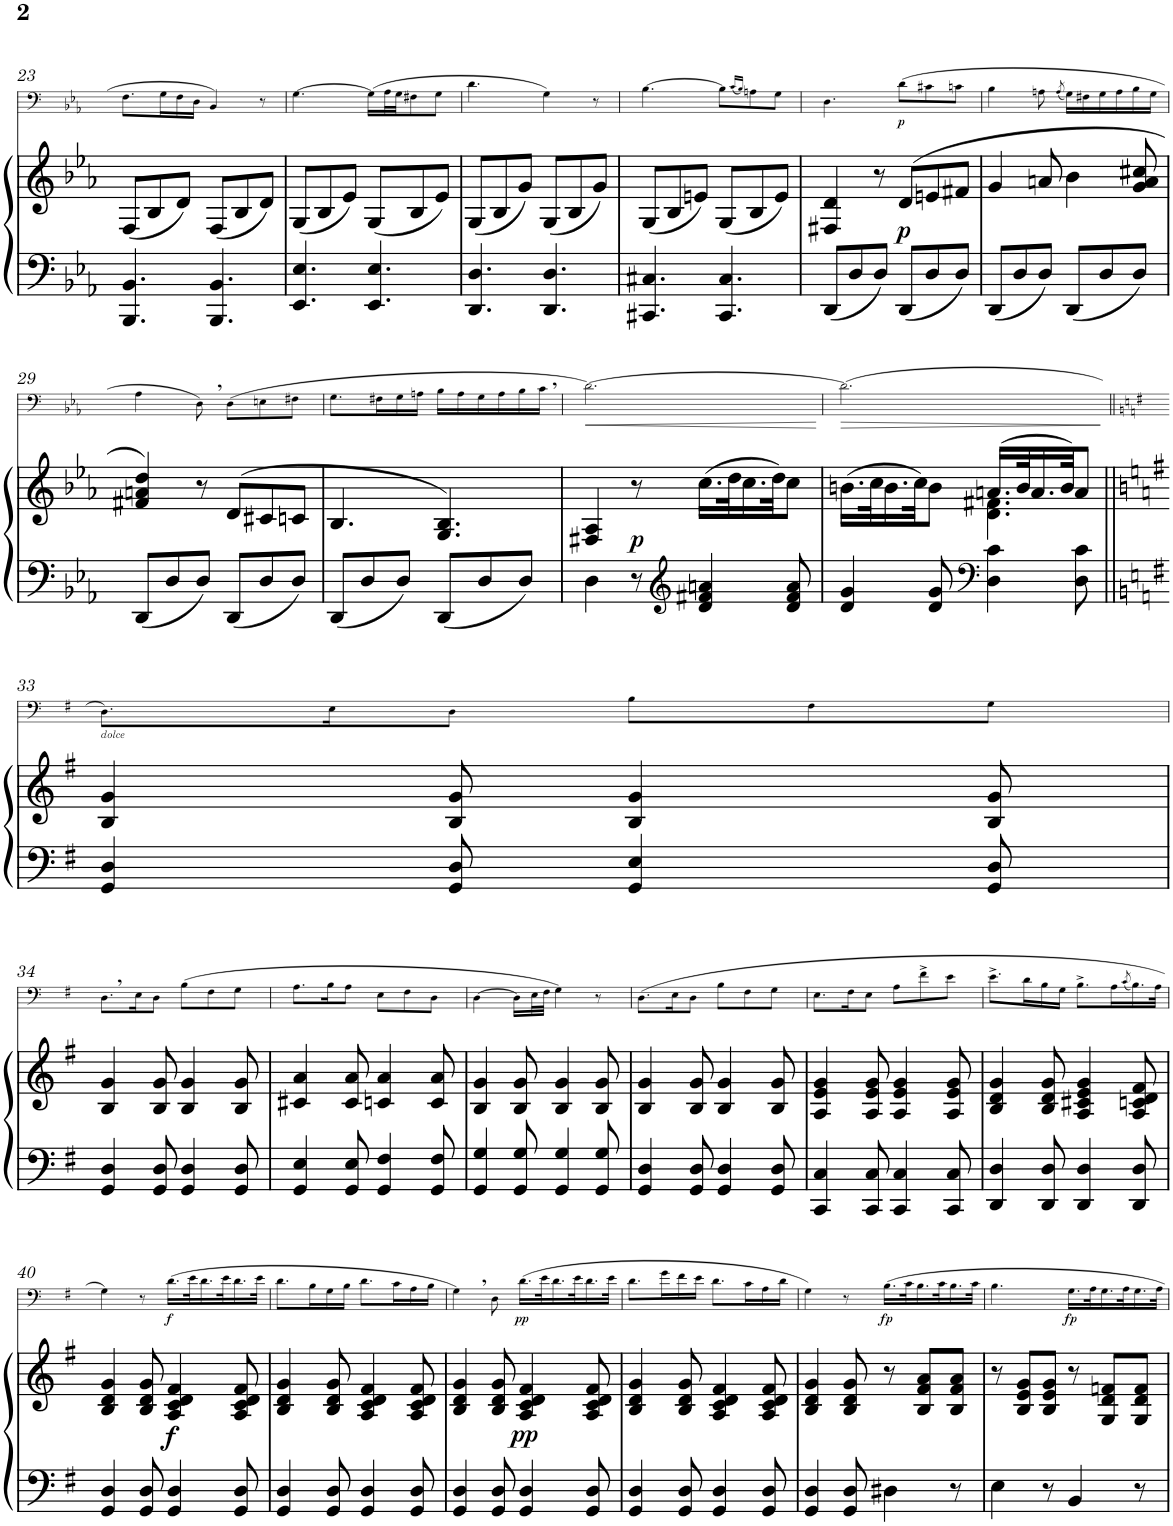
**kern	**kern	**dynam	**kern	**dynam
*part2	*part2	*part2	*part1	*part1
*staff3	*staff2	*staff2/3	*staff1	*staff1
*I"Piano	*	*	*I"Trombone	*
*I'Pno	*	*	*I'Trb	*
!!LO:PB:g=z
*clefF4	*clefG2	*	*clefF4	*
*k[b-e-a-]	*k[b-e-a-]	*	*k[b-e-a-]	*
*M6/8	*M6/8	*	*M6/8	*
=23	=23	=23	=23	=23
4.BBB-/ 4.BB-/	(8F/L	.	8.F\L	.
.	8B-/	.	.	.
.	.	.	16G\L	.
.	8d/J)	.	16F\	.
.	.	.	16D\JJ	.
4.BBB-/ 4.BB-/	(8F/L	.	4BB-/	.
.	8B-/	.	.	.
.	8d/J)	.	8r	.
=24	=24	=24	=24	=24
4.EE-/ 4.E-/	(8G/L	.	[4.G\	.
.	8B-/	.	.	.
.	8e-/J)	.	.	.
4.EE-/ 4.E-/	(8G/L	.	(16G\LL]	.
.	.	.	32A-\L	.
.	.	.	32G\JJ	.
.	8B-/	.	8F#X\	.
.	8e-/J)	.	8G\J	.
=25	=25	=25	=25	=25
4.DD/ 4.D/	(8G/L	.	4.d\	.
.	8B-/	.	.	.
.	8g/J)	.	.	.
4.DD/ 4.D/	(8G/L	.	4G\)	.
.	8B-/	.	.	.
.	8g/J)	.	8r	.
=26	=26	=26	=26	=26
4.CC#X/ 4.C#X/	(8G/L	.	[4.B-\	.
.	8B-/	.	.	.
.	8en/J)	.	.	.
4.CC#/ 4.C#/	(8G/L	.	8B-\L]	.
.	.	.	(16qc/LL	.
.	.	.	16qB-/JJ)	.
.	8B-/	.	8An\	.
.	8e/J)	.	8G\J	.
=27	=27	=27	=27	=27
8DD/L	4F#X/ 4d/	.	4.D\	.
8D/	.	.	.	.
8D/J	8r	.	.	.
!	!	!LO:DY:b	!	!LO:DY:b
8DD/L	(8d/L	p	(8d\L	p
8D/	8en/	.	8c#X\	.
8D/J	8f#X/J	.	8cn\J	.
=28	=28	=28	=28	=28
8DD/L	4g/	.	4B-\	.
8D/	.	.	.	.
8D/J	8an/	.	8An\	.
.	.	.	(8qA/	.
8DD/L	4b-\	.	16G\LL)	.
.	.	.	16F#X\	.
8D/	.	.	16G\	.
.	.	.	16A\	.
8D/J	8g/ 8a/ 8cc#X/	.	16B-\	.
.	.	.	16G\JJ	.
!!LO:LB:g=z
=29	=29	=29	=29	=29
8DD/L	4f#X/ 4an/ 4dd/)	.	4A-\	.
8D/	.	.	.	.
8D/J	8r	.	8D,\)	.
8DD/L	(>8d/L	.	(8D\L	.
8D/	8c#X/	.	8En\	.
8D/J	8cn/J	.	8F#X\J	.
=30	=30	=30	=30	=30
8DD/L	4.B-/	.	8.G\L	.
8D/	.	.	.	.
.	.	.	16F#X\L	.
8D/J	.	.	16G\	.
.	.	.	16An\JJ	.
8DD/L	4.G/ 4.B-/)	.	16B-\LL	.
.	.	.	16A\	.
8D/	.	.	16G\	.
.	.	.	16A\	.
8D/J	.	.	16B-\	.
.	.	.	16c,\JJ	.
=31	=31	=31	=31	=31
!	!	!	!	!LO:HP:b
4D\	4F#X/ 4A-/	.	[2.d\)	<
!	!	!LO:DY:b	!	!
8r	8r	p	.	.
*clefG2	*	*	*	*
4d/ 4f#X/ 4an/	(16.cc\LL	.	.	.
.	32dd\K	.	.	.
.	16.cc\	.	.	.
.	32dd\JK)	.	.	.
8d/ 8f#/ 8a/	8cc\J	.	.	.
.	.	.	.	[
=32	=32	=32	=32	=32
*	*^	*	*	*
!	!	!	!	!	!LO:HP:b
4d/ 4g/	(16.bn\LL	4.ryy	.	(2.d\]	>
.	32cc\K	.	.	.	.
.	16.b\	.	.	.	.
.	32cc\JK)	.	.	.	.
8d/ 8g/	8b\J	.	.	.	.
*clefF4	*	*	*	*	*
4D\ 4c\	(16.an/LL	4.d\ 4.f#X\	.	.	.
.	32b/K	.	.	.	.
.	16.a/	.	.	.	.
.	32b/JK)	.	.	.	.
8D\ 8c\	8a/J	.	.	.	.
*	*v	*v	*	*	*
.	.	.	.	]
!!LO:LB:g=z
=33||	=33||	=33||	=33||	=33||
*k[f#]	*k[f#]	*	*k[f#]	*
!	!	!	!LO:TX:b:i:t=dolce	!
4GG/ 4D/	4B/ 4g/	.	8.D\L)	.
.	.	.	16E\K	.
8GG/ 8D/	8B/ 8g/	.	8D\J	.
4GG/ 4E/	4B/ 4g/	.	8B\L	.
.	.	.	8F#\	.
8GG/ 8D/	8B/ 8g/	.	8G\J	.
!!LO:LB:g=z
=34	=34	=34	=34	=34
4GG/ 4D/	4B/ 4g/	.	8.D,\L	.
.	.	.	16E\K	.
8GG/ 8D/	8B/ 8g/	.	8D\J	.
4GG/ 4D/	4B/ 4g/	.	(8B\L	.
.	.	.	8F#\	.
8GG/ 8D/	8B/ 8g/	.	8G\J	.
=35	=35	=35	=35	=35
4GG/ 4E/	4c#X/ 4a/	.	8.A\L	.
.	.	.	16B\K	.
8GG/ 8E/	8c#/ 8a/	.	8A\J	.
4GG/ 4F#/	4cn/ 4a/	.	8E\L	.
.	.	.	8F#\	.
8GG/ 8F#/	8c/ 8a/	.	8D\J	.
=36	=36	=36	=36	=36
4GG/ 4G/	4B/ 4g/	.	[4D\	.
8GG/ 8G/	8B/ 8g/	.	16D\LL]	.
.	.	.	32E\L	.
.	.	.	32F#\JJJ	.
4GG/ 4G/	4B/ 4g/	.	4G\)	.
8GG/ 8G/	8B/ 8g/	.	8r	.
=37	=37	=37	=37	=37
4GG/ 4D/	4B/ 4g/	.	(8.D\L	.
.	.	.	16E\K	.
8GG/ 8D/	8B/ 8g/	.	8D\J	.
4GG/ 4D/	4B/ 4g/	.	8B\L	.
.	.	.	8F#\	.
8GG/ 8D/	8B/ 8g/	.	8G\J	.
=38	=38	=38	=38	=38
4CC/ 4C/	4A/ 4e/ 4g/	.	8.E\L	.
.	.	.	16F#\K	.
8CC/ 8C/	8A/ 8e/ 8g/	.	8E\J	.
4CC/ 4C/	4A/ 4e/ 4g/	.	8A\L	.
.	.	.	8f#^\	.
8CC/ 8C/	8A/ 8e/ 8g/	.	8e\J	.
=39	=39	=39	=39	=39
4DD/ 4D/	4B/ 4d/ 4g/	.	8.e^\L	.
.	.	.	16d\L	.
8DD/ 8D/	8B/ 8d/ 8g/	.	16B\	.
.	.	.	16G\JJ	.
4DD/ 4D/	4A/ 4c#X/ 4e/ 4g/	.	8.B^\L	.
.	.	.	16A\L	.
.	.	.	(8qc/	.
8DD/ 8D/	8A/ 8cn/ 8d/ 8f#/	.	16.B\)	.
.	.	.	32A\JJk	.
!!LO:LB:g=z
=40	=40	=40	=40	=40
4GG/ 4D/	4B/ 4d/ 4g/	.	4G\)	.
8GG/ 8D/	8B/ 8d/ 8g/	.	8r	.
!	!	!LO:DY:b	!	!LO:DY:b
4GG/ 4D/	4A/ 4c/ 4d/ 4f#/	f	(16.d\LL	f
.	.	.	32e\K	.
.	.	.	16.d\	.
.	.	.	32e\K	.
8GG/ 8D/	8A/ 8c/ 8d/ 8f#/	.	16.d\	.
.	.	.	32e\JJk	.
=41	=41	=41	=41	=41
4GG/ 4D/	4B/ 4d/ 4g/	.	8.d\L	.
.	.	.	16B\L	.
8GG/ 8D/	8B/ 8d/ 8g/	.	16G\	.
.	.	.	16B\JJ	.
4GG/ 4D/	4A/ 4c/ 4d/ 4f#/	.	8.d\L	.
.	.	.	16c\L	.
8GG/ 8D/	8A/ 8c/ 8d/ 8f#/	.	16A\	.
.	.	.	16B\JJ	.
=42	=42	=42	=42	=42
4GG/ 4D/	4B/ 4d/ 4g/	.	4G,\)	.
8GG/ 8D/	8B/ 8d/ 8g/	.	8D\	.
!	!	!LO:DY:b	!	!LO:DY:b
4GG/ 4D/	4A/ 4c/ 4d/ 4f#/	pp	(16.d\LL	pp
.	.	.	32e\K	.
.	.	.	16.d\	.
.	.	.	32e\K	.
8GG/ 8D/	8A/ 8c/ 8d/ 8f#/	.	16.d\	.
.	.	.	32e\JJk	.
=43	=43	=43	=43	=43
4GG/ 4D/	4B/ 4d/ 4g/	.	8.d\L	.
.	.	.	16g\L	.
8GG/ 8D/	8B/ 8d/ 8g/	.	16f#\	.
.	.	.	16e\JJ	.
4GG/ 4D/	4A/ 4c/ 4d/ 4f#/	.	8.d\L	.
.	.	.	16c\L	.
8GG/ 8D/	8A/ 8c/ 8d/ 8f#/	.	16A\	.
.	.	.	16d\JJ	.
=44	=44	=44	=44	=44
4GG/ 4D/	4B/ 4d/ 4g/	.	4G\)	.
8GG/ 8D/	8B/ 8d/ 8g/	.	8r	.
!	!	!	!	!LO:DY:b
4D#X\	8r	.	16.B\LL	fp
.	.	.	32c\K	.
.	8B/ 8f#/ 8a/L	.	16.B\	.
.	.	.	32c\K	.
8r	8B/ 8f#/ 8a/J	.	16.B\	.
.	.	.	32c\JJk	.
=45	=45	=45	=45	=45
4E\	8r	.	4.B\	.
.	8B/ 8e/ 8g/L	.	.	.
8r	8B/ 8e/ 8g/J	.	.	.
!	!	!	!	!LO:DY:b
4BB/	8r	.	16.G\LL	fp
.	.	.	32A\K	.
.	8G/ 8d/ 8fn/L	.	16.G\	.
.	.	.	32A\K	.
8r	8G/ 8d/ 8f/J	.	16.G\	.
.	.	.	32A\JJk	.
=	=	=	=	=
*-	*-	*-	*-	*-
